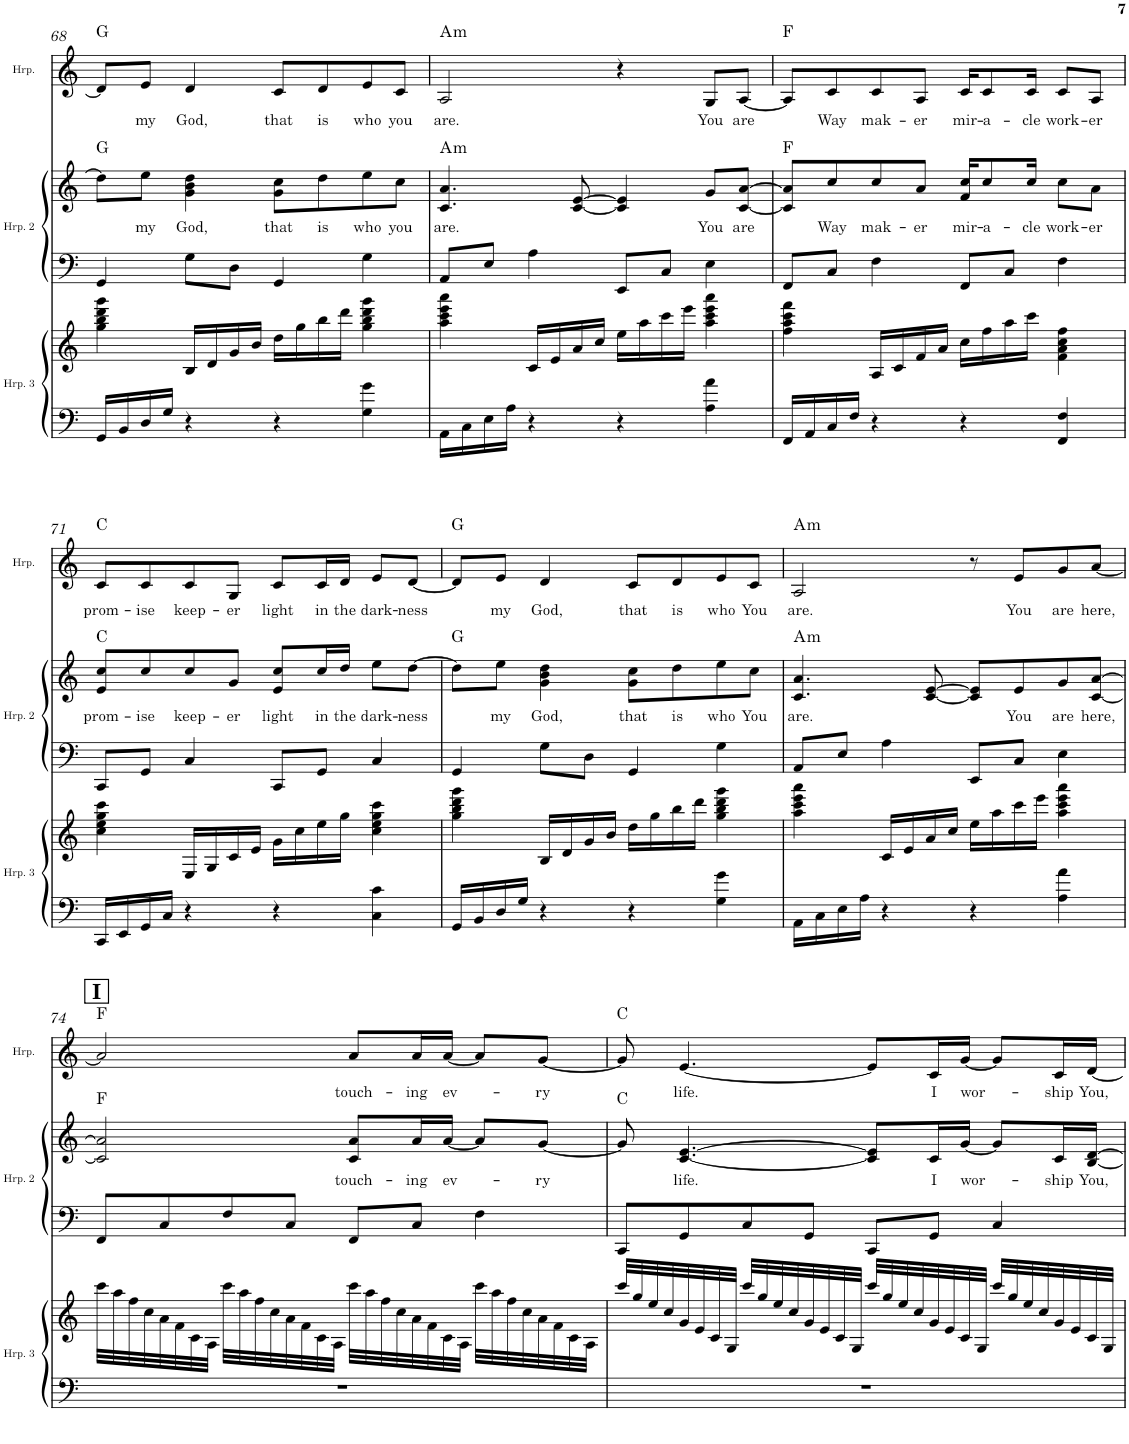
**kern	**kern	**kern	**kern	**text	**harte	**kern	**text	**harte
*part3	*part3	*part2	*part2	*part2	*part2	*part1	*part1	*part1
*staff5	*staff4	*staff3	*staff2	*staff2	*	*staff1	*staff1	*
*I"Harp 3	*	*I"Harp 2	*	*	*	*I"Harp 1	*	*
*I'Hrp. 3	*	*I'Hrp. 2	*	*	*	*I'Hrp.	*	*
!!LO:PB:g=z
*clefF4	*clefG2	*clefF4	*clefG2	*	*	*clefG2	*	*
*k[]	*k[]	*k[]	*k[]	*	*	*k[]	*	*
*M4/4	*M4/4	*M4/4	*M4/4	*	*	*M4/4	*	*
=68	=68	=68	=68	=68	=68	=68	=68	=68
16GG/LL	4gg\ 4bb\ 4ddd\ 4ggg\	4GG/	8dd\L]	.	G:maj	8d/L]	.	G:maj
16BB/	.	.	.	.	.	.	.	.
!	!	!	!	!LO:LY:b	!	!	!LO:LY:b	!
16D/	.	.	8ee\J	my	.	8e/J	my	.
16G/JJ	.	.	.	.	.	.	.	.
!	!	!	!	!LO:LY:b	!	!	!LO:LY:b	!
4r	16B/LL	8G\L	4g\ 4b\ 4dd\	God,	.	4d/	God,	.
.	16d/	.	.	.	.	.	.	.
.	16g/	8D\J	.	.	.	.	.	.
.	16b/JJ	.	.	.	.	.	.	.
!	!	!	!	!LO:LY:b	!	!	!LO:LY:b	!
4r	16dd\LL	4GG/	8g\ 8cc\L	that	.	8c/L	that	.
.	16gg\	.	.	.	.	.	.	.
!	!	!	!	!LO:LY:b	!	!	!LO:LY:b	!
.	16bb\	.	8dd\	is	.	8d/	is	.
.	16ddd\JJ	.	.	.	.	.	.	.
!	!	!	!	!LO:LY:b	!	!	!LO:LY:b	!
4G\ 4g\	4gg\ 4bb\ 4ddd\ 4ggg\	4G\	8ee\	who	.	8e/	who	.
!	!	!	!	!LO:LY:b	!	!	!LO:LY:b	!
.	.	.	8cc\J	you	.	8c/J	you	.
=69	=69	=69	=69	=69	=69	=69	=69	=69
!	!	!	!	!LO:LY:b	!LO:H:kt=m	!	!LO:LY:b	!LO:H:kt=m
16AA\LL	4aa\ 4ccc\ 4eee\ 4aaa\	8AA/L	4.c/ 4.a/	are.	A:min	2A/	are.	A:min
16C\	.	.	.	.	.	.	.	.
16E\	.	8E/J	.	.	.	.	.	.
16A\JJ	.	.	.	.	.	.	.	.
4r	16c/LL	4A\	.	.	.	.	.	.
.	16e/	.	.	.	.	.	.	.
.	16a/	.	[8c/ [8e/	.	.	.	.	.
.	16cc/JJ	.	.	.	.	.	.	.
4r	16ee\LL	8EE/L	4c/] 4e/]	.	.	4r	.	.
.	16aa\	.	.	.	.	.	.	.
.	16ccc\	8C/J	.	.	.	.	.	.
.	16eee\JJ	.	.	.	.	.	.	.
!	!	!	!	!LO:LY:b	!	!	!LO:LY:b	!
4A\ 4a\	4aa\ 4ccc\ 4eee\ 4aaa\	4E\	8g/L	You	.	8G/L	You	.
!	!	!	!	!LO:LY:b	!	!	!LO:LY:b	!
.	.	.	[8c/ [8a/J	are	.	[8A/J	are	.
=70	=70	=70	=70	=70	=70	=70	=70	=70
16FF/LL	4ff\ 4aa\ 4ccc\ 4fff\	8FF/L	8c/] 8a/]L	.	F:maj	8A/L]	.	F:maj
16AA/	.	.	.	.	.	.	.	.
!	!	!	!	!LO:LY:b	!	!	!LO:LY:b	!
16C/	.	8C/J	8cc/	Way	.	8c/	Way	.
16F/JJ	.	.	.	.	.	.	.	.
!	!	!	!	!LO:LY:b	!	!	!LO:LY:b	!
4r	16A/LL	4F\	8cc/	mak-	.	8c/	mak-	.
.	16c/	.	.	.	.	.	.	.
!	!	!	!	!LO:LY:b	!	!	!LO:LY:b	!
.	16f/	.	8a/J	-er	.	8A/J	-er	.
.	16a/JJ	.	.	.	.	.	.	.
!	!	!	!	!LO:LY:b	!	!	!LO:LY:b	!
4r	16cc\LL	8FF/L	16f/ 16cc/KL	mir-	.	16c/KL	mir-	.
!	!	!	!	!LO:LY:b	!	!	!LO:LY:b	!
.	16ff\	.	8cc/	-a-	.	8c/	-a-	.
.	16aa\	8C/J	.	.	.	.	.	.
!	!	!	!	!LO:LY:b	!	!	!LO:LY:b	!
.	16ccc\JJ	.	16cc/Jk	-cle	.	16c/Jk	-cle	.
!	!	!	!	!LO:LY:b	!	!	!LO:LY:b	!
4FF/ 4F/	4f\ 4a\ 4cc\ 4ff\	4F\	8cc\L	work-	.	8c/L	work-	.
!	!	!	!	!LO:LY:b	!	!	!LO:LY:b	!
.	.	.	8a\J	-er	.	8A/J	-er	.
!!LO:LB:g=z
=71	=71	=71	=71	=71	=71	=71	=71	=71
!	!	!	!	!LO:LY:b	!	!	!LO:LY:b	!
16CC/LL	4cc\ 4ee\ 4gg\ 4ccc\	8CC/L	8e/ 8cc/L	prom-	C:maj	8c/L	prom-	C:maj
16EE/	.	.	.	.	.	.	.	.
!	!	!	!	!LO:LY:b	!	!	!LO:LY:b	!
16GG/	.	8GG/J	8cc/	-ise	.	8c/	-ise	.
16C/JJ	.	.	.	.	.	.	.	.
!	!	!	!	!LO:LY:b	!	!	!LO:LY:b	!
4r	16E/LL	4C/	8cc/	keep-	.	8c/	keep-	.
.	16G/	.	.	.	.	.	.	.
!	!	!	!	!LO:LY:b	!	!	!LO:LY:b	!
.	16c/	.	8g/J	-er	.	8G/J	-er	.
.	16e/JJ	.	.	.	.	.	.	.
!	!	!	!	!LO:LY:b	!	!	!LO:LY:b	!
4r	16g\LL	8CC/L	8e/ 8cc/L	light	.	8c/L	light	.
.	16cc\	.	.	.	.	.	.	.
!	!	!	!	!LO:LY:b	!	!	!LO:LY:b	!
.	16ee\	8GG/J	16cc/L	in	.	16c/L	in	.
!	!	!	!	!LO:LY:b	!	!	!LO:LY:b	!
.	16gg\JJ	.	16dd/JJ	the	.	16d/JJ	the	.
!	!	!	!	!LO:LY:b	!	!	!LO:LY:b	!
4C\ 4c\	4cc\ 4ee\ 4gg\ 4ccc\	4C/	8ee\L	dark-	.	8e/L	dark-	.
!	!	!	!	!LO:LY:b	!	!	!LO:LY:b	!
.	.	.	[8dd\J	-ness	.	[8d/J	-ness	.
=72	=72	=72	=72	=72	=72	=72	=72	=72
16GG/LL	4gg\ 4bb\ 4ddd\ 4ggg\	4GG/	8dd\L]	.	G:maj	8d/L]	.	G:maj
16BB/	.	.	.	.	.	.	.	.
!	!	!	!	!LO:LY:b	!	!	!LO:LY:b	!
16D/	.	.	8ee\J	my	.	8e/J	my	.
16G/JJ	.	.	.	.	.	.	.	.
!	!	!	!	!LO:LY:b	!	!	!LO:LY:b	!
4r	16B/LL	8G\L	4g\ 4b\ 4dd\	God,	.	4d/	God,	.
.	16d/	.	.	.	.	.	.	.
.	16g/	8D\J	.	.	.	.	.	.
.	16b/JJ	.	.	.	.	.	.	.
!	!	!	!	!LO:LY:b	!	!	!LO:LY:b	!
4r	16dd\LL	4GG/	8g\ 8cc\L	that	.	8c/L	that	.
.	16gg\	.	.	.	.	.	.	.
!	!	!	!	!LO:LY:b	!	!	!LO:LY:b	!
.	16bb\	.	8dd\	is	.	8d/	is	.
.	16ddd\JJ	.	.	.	.	.	.	.
!	!	!	!	!LO:LY:b	!	!	!LO:LY:b	!
4G\ 4g\	4gg\ 4bb\ 4ddd\ 4ggg\	4G\	8ee\	who	.	8e/	who	.
!	!	!	!	!LO:LY:b	!	!	!LO:LY:b	!
.	.	.	8cc\J	You	.	8c/J	You	.
=73	=73	=73	=73	=73	=73	=73	=73	=73
!	!	!	!	!LO:LY:b	!LO:H:kt=m	!	!LO:LY:b	!LO:H:kt=m
16AA\LL	4aa\ 4ccc\ 4eee\ 4aaa\	8AA/L	4.c/ 4.a/	are.	A:min	2A/	are.	A:min
16C\	.	.	.	.	.	.	.	.
16E\	.	8E/J	.	.	.	.	.	.
16A\JJ	.	.	.	.	.	.	.	.
4r	16c/LL	4A\	.	.	.	.	.	.
.	16e/	.	.	.	.	.	.	.
.	16a/	.	[8c/ [8e/	.	.	.	.	.
.	16cc/JJ	.	.	.	.	.	.	.
4r	16ee\LL	8EE/L	8c/] 8e/]L	.	.	8r	.	.
.	16aa\	.	.	.	.	.	.	.
!	!	!	!	!LO:LY:b	!	!	!LO:LY:b	!
.	16ccc\	8C/J	8e/	You	.	8e/L	You	.
.	16eee\JJ	.	.	.	.	.	.	.
!	!	!	!	!LO:LY:b	!	!	!LO:LY:b	!
4A\ 4a\	4aa\ 4ccc\ 4eee\ 4aaa\	4E\	8g/	are	.	8g/	are	.
!	!	!	!	!LO:LY:b	!	!	!LO:LY:b	!
.	.	.	[8c/ [8a/J	here,	.	[8a/J	here,	.
!!LO:LB:g=z
!!LO:REH:place=s1:a:B:cj:fs=14:t=I
=74	=74	=74	=74	=74	=74	=74	=74	=74
1r	32ccc\LLL	8FF/L	2c/] 2a/]	.	F:maj	2a/]	.	F:maj
.	32aa\	.	.	.	.	.	.	.
.	32ff\	.	.	.	.	.	.	.
.	32cc\	.	.	.	.	.	.	.
.	32a\	8C/	.	.	.	.	.	.
.	32f\	.	.	.	.	.	.	.
.	32c\	.	.	.	.	.	.	.
.	32A\JJJ	.	.	.	.	.	.	.
.	32ccc\LLL	8F/	.	.	.	.	.	.
.	32aa\	.	.	.	.	.	.	.
.	32ff\	.	.	.	.	.	.	.
.	32cc\	.	.	.	.	.	.	.
.	32a\	8C/J	.	.	.	.	.	.
.	32f\	.	.	.	.	.	.	.
.	32c\	.	.	.	.	.	.	.
.	32A\JJJ	.	.	.	.	.	.	.
!	!	!	!	!LO:LY:b	!	!	!LO:LY:b	!
.	32ccc\LLL	8FF/L	8c/ 8a/L	touch-	.	8a/L	touch-	.
.	32aa\	.	.	.	.	.	.	.
.	32ff\	.	.	.	.	.	.	.
.	32cc\	.	.	.	.	.	.	.
!	!	!	!	!LO:LY:b	!	!	!LO:LY:b	!
.	32a\	8C/J	16a/L	-ing	.	16a/L	-ing	.
.	32f\	.	.	.	.	.	.	.
!	!	!	!	!LO:LY:b	!	!	!LO:LY:b	!
.	32c\	.	[16a/JJ	ev-	.	[16a/JJ	ev-	.
.	32A\JJJ	.	.	.	.	.	.	.
.	32ccc\LLL	4F\	8a/L]	.	.	8a/L]	.	.
.	32aa\	.	.	.	.	.	.	.
.	32ff\	.	.	.	.	.	.	.
.	32cc\	.	.	.	.	.	.	.
!	!	!	!	!LO:LY:b	!	!	!LO:LY:b	!
.	32a\	.	[8g/J	-ry	.	[8g/J	-ry	.
.	32f\	.	.	.	.	.	.	.
.	32c\	.	.	.	.	.	.	.
.	32A\JJJ	.	.	.	.	.	.	.
=75	=75	=75	=75	=75	=75	=75	=75	=75
1r	32ccc/LLL	8CC/L	8g/]	.	C:maj	8g/]	.	C:maj
.	32gg/	.	.	.	.	.	.	.
.	32ee/	.	.	.	.	.	.	.
.	32cc/	.	.	.	.	.	.	.
!	!	!	!	!LO:LY:b	!	!	!LO:LY:b	!
.	32g/	8GG/	[4.c/ [4.e/	life.	.	[4.e/	life.	.
.	32e/	.	.	.	.	.	.	.
.	32c/	.	.	.	.	.	.	.
.	32G/JJJ	.	.	.	.	.	.	.
.	32ccc/LLL	8C/	.	.	.	.	.	.
.	32gg/	.	.	.	.	.	.	.
.	32ee/	.	.	.	.	.	.	.
.	32cc/	.	.	.	.	.	.	.
.	32g/	8GG/J	.	.	.	.	.	.
.	32e/	.	.	.	.	.	.	.
.	32c/	.	.	.	.	.	.	.
.	32G/JJJ	.	.	.	.	.	.	.
.	32ccc/LLL	8CC/L	8c/] 8e/]L	.	.	8e/L]	.	.
.	32gg/	.	.	.	.	.	.	.
.	32ee/	.	.	.	.	.	.	.
.	32cc/	.	.	.	.	.	.	.
!	!	!	!	!LO:LY:b	!	!	!LO:LY:b	!
.	32g/	8GG/J	16c/L	I	.	16c/L	I	.
.	32e/	.	.	.	.	.	.	.
!	!	!	!	!LO:LY:b	!	!	!LO:LY:b	!
.	32c/	.	[16g/JJ	wor-	.	[16g/JJ	wor-	.
.	32G/JJJ	.	.	.	.	.	.	.
.	32ccc/LLL	4C/	8g/L]	.	.	8g/L]	.	.
.	32gg/	.	.	.	.	.	.	.
.	32ee/	.	.	.	.	.	.	.
.	32cc/	.	.	.	.	.	.	.
!	!	!	!	!LO:LY:b	!	!	!LO:LY:b	!
.	32g/	.	16c/L	-ship	.	16c/L	-ship	.
.	32e/	.	.	.	.	.	.	.
!	!	!	!	!LO:LY:b	!	!	!LO:LY:b	!
.	32c/	.	[16B/ [16d/JJ	You,	.	[16d/JJ	You,	.
.	32G/JJJ	.	.	.	.	.	.	.
=	=	=	=	=	=	=	=	=
*-	*-	*-	*-	*-	*-	*-	*-	*-
